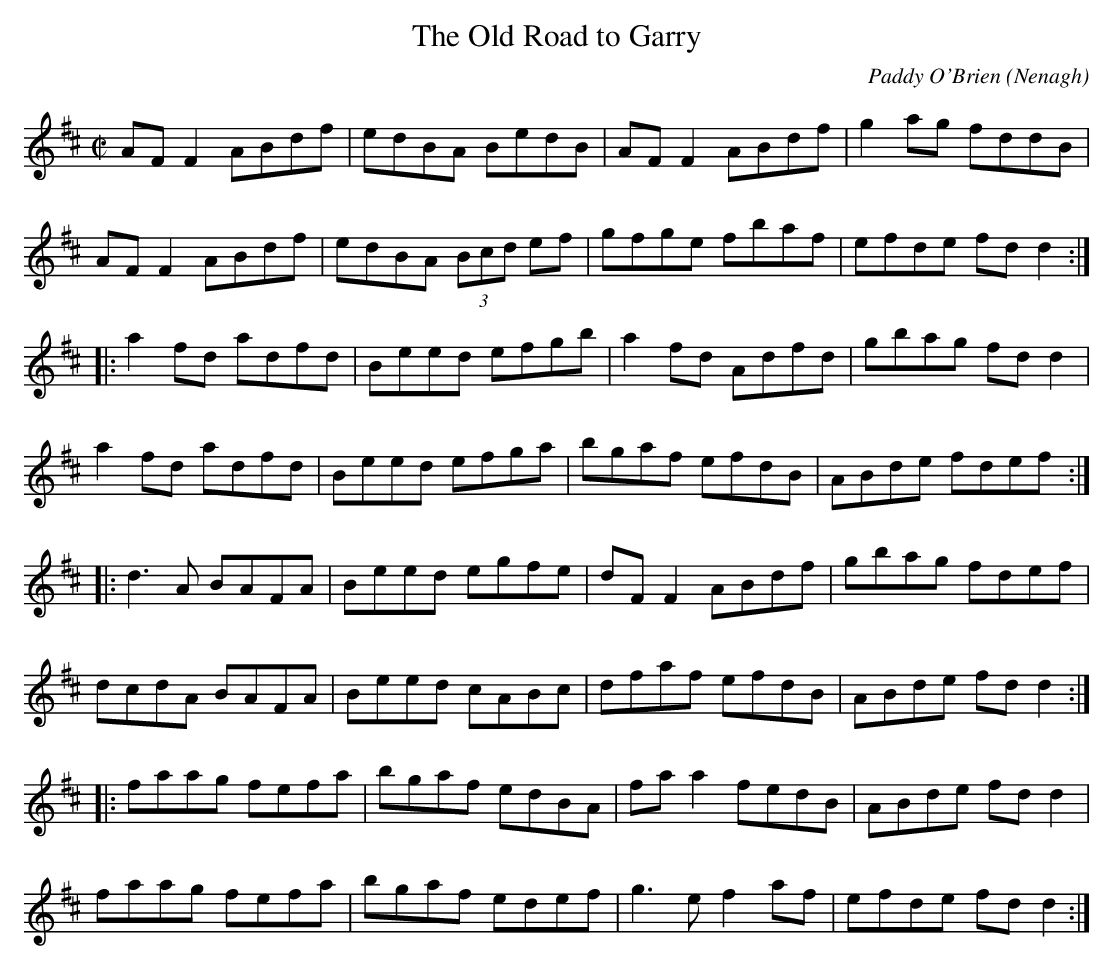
X:1
T:Old Road to Garry, The
C:Paddy O'Brien (Nenagh)
M:C|
K:D
AFF2 ABdf|edBA BedB|AFF2 ABdf|g2ag fddB|
AFF2 ABdf|edBA (3Bcd ef|gfge fbaf|efde fdd2:|
|:a2fd adfd|Beed efgb|a2fd Adfd|gbag fdd2|
a2fd adfd|Beed efga|bgaf efdB|ABde fdef:|
|:d3A BAFA|Beed egfe|dFF2 ABdf|gbag fdef|
dcdA BAFA|Beed cABc|dfaf efdB|ABde fdd2:|
|:faag fefa|bgaf edBA|faa2 fedB|ABde fdd2|
faag fefa|bgaf edef|g3e f2af|efde fdd2:|
